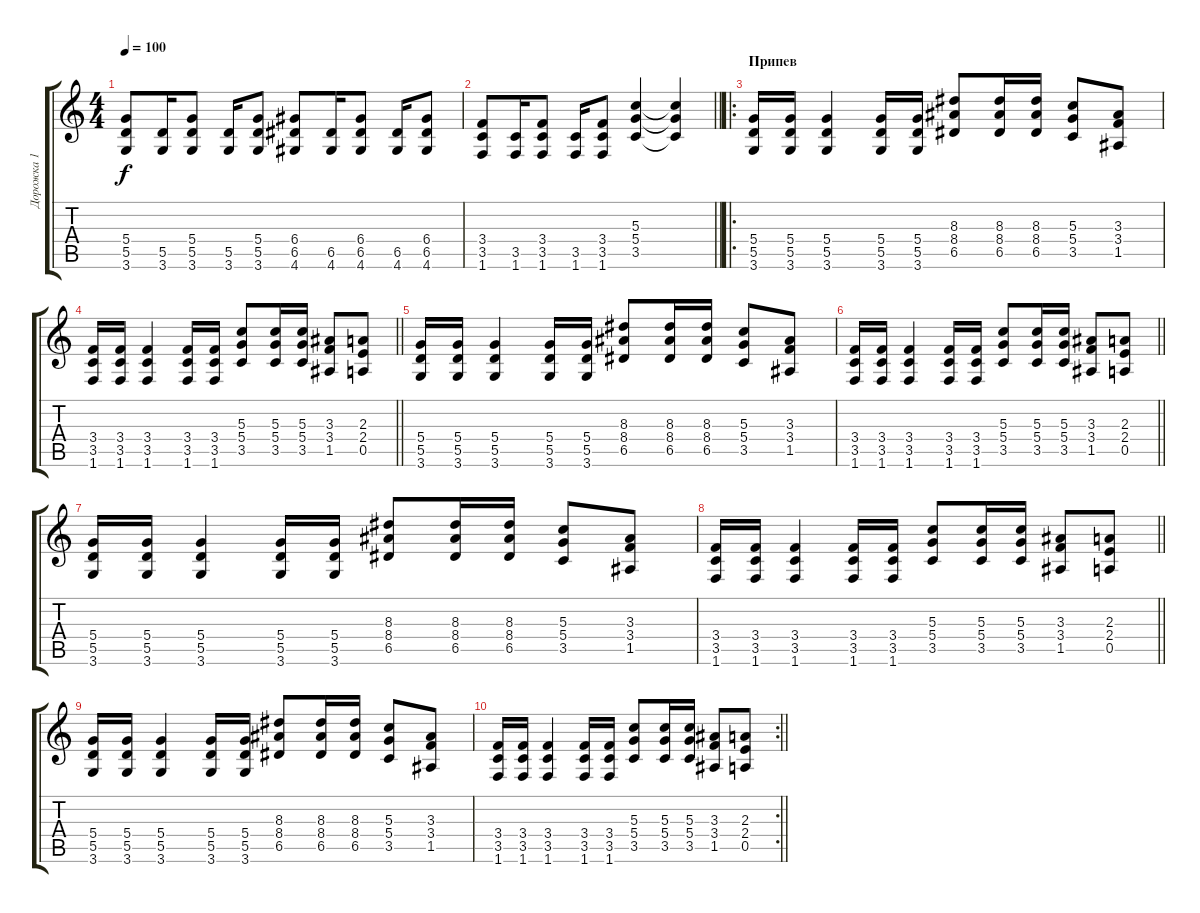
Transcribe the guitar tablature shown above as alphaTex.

\track ("Дорожка 1" "Дорожка 1") {instrument distortionguitar}
\staff {score tabs}
\tuning (E4 B3 G3 D3 A2 E2) {hide}
\ts (4 4)
\tempo 100
\clef g2
\ks c
(5.4 5.5 3.6).8{dy f} (5.5 3.6).16 (5.4 5.5 3.6).8 (5.5 3.6).16 (5.4 5.5 3.6).8 (6.4 6.5 4.6).8 (6.5 4.6).16 (6.4 6.5 4.6).8 (6.5 4.6).16 (6.4 6.5 4.6).8 |
\barLineRight lightlight
(3.4 3.5 1.6).8 (3.5 1.6).16 (3.4 3.5 1.6).8 (3.5 1.6).16 (3.4 3.5 1.6).8 (5.3 5.4 3.5).4 (5.3{t} 5.4{t} 3.5{t}).4 |
\ro
\section ("" "Припев")
(5.4 5.5 3.6).16 (5.4 5.5 3.6).16 (5.4 5.5 3.6).4 (5.4 5.5 3.6).16 (5.4 5.5 3.6).16 (8.3 8.4 6.5).8 (8.3 8.4 6.5).16 (8.3 8.4 6.5).16 (5.3 5.4 3.5).8 (3.3 3.4 1.5).8 |
\barLineRight lightlight
(3.4 3.5 1.6).16 (3.4 3.5 1.6).16 (3.4 3.5 1.6).4 (3.4 3.5 1.6).16 (3.4 3.5 1.6).16 (5.3 5.4 3.5).8 (5.3 5.4 3.5).16 (5.3 5.4 3.5).16 (3.3 3.4 1.5).8 (2.3 2.4 0.5).8 |
(5.4 5.5 3.6).16 (5.4 5.5 3.6).16 (5.4 5.5 3.6).4 (5.4 5.5 3.6).16 (5.4 5.5 3.6).16 (8.3 8.4 6.5).8 (8.3 8.4 6.5).16 (8.3 8.4 6.5).16 (5.3 5.4 3.5).8 (3.3 3.4 1.5).8 |
\barLineRight lightlight
(3.4 3.5 1.6).16 (3.4 3.5 1.6).16 (3.4 3.5 1.6).4 (3.4 3.5 1.6).16 (3.4 3.5 1.6).16 (5.3 5.4 3.5).8 (5.3 5.4 3.5).16 (5.3 5.4 3.5).16 (3.3 3.4 1.5).8 (2.3 2.4 0.5).8 |
(5.4 5.5 3.6).16 (5.4 5.5 3.6).16 (5.4 5.5 3.6).4 (5.4 5.5 3.6).16 (5.4 5.5 3.6).16 (8.3 8.4 6.5).8 (8.3 8.4 6.5).16 (8.3 8.4 6.5).16 (5.3 5.4 3.5).8 (3.3 3.4 1.5).8 |
\barLineRight lightlight
(3.4 3.5 1.6).16 (3.4 3.5 1.6).16 (3.4 3.5 1.6).4 (3.4 3.5 1.6).16 (3.4 3.5 1.6).16 (5.3 5.4 3.5).8 (5.3 5.4 3.5).16 (5.3 5.4 3.5).16 (3.3 3.4 1.5).8 (2.3 2.4 0.5).8 |
(5.4 5.5 3.6).16 (5.4 5.5 3.6).16 (5.4 5.5 3.6).4 (5.4 5.5 3.6).16 (5.4 5.5 3.6).16 (8.3 8.4 6.5).8 (8.3 8.4 6.5).16 (8.3 8.4 6.5).16 (5.3 5.4 3.5).8 (3.3 3.4 1.5).8 |
\rc 2
\barLineRight lightlight
(3.4 3.5 1.6).16 (3.4 3.5 1.6).16 (3.4 3.5 1.6).4 (3.4 3.5 1.6).16 (3.4 3.5 1.6).16 (5.3 5.4 3.5).8 (5.3 5.4 3.5).16 (5.3 5.4 3.5).16 (3.3 3.4 1.5).8 (2.3 2.4 0.5).8
